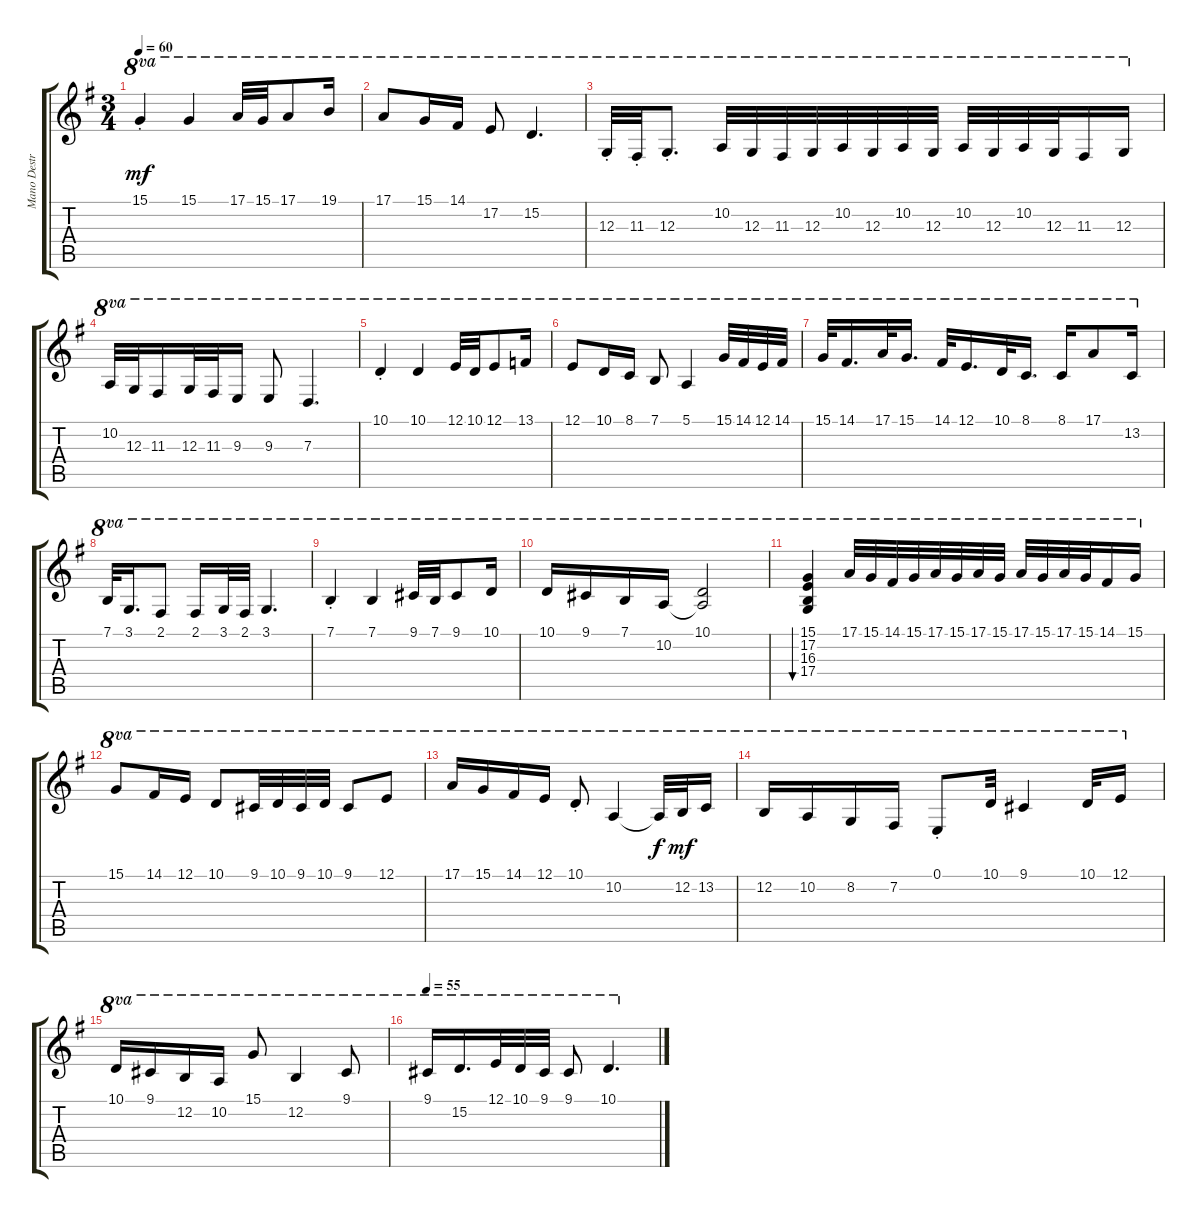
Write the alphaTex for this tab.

\track ("Mano Destra" "Mano Destr") {instrument harpsichord}
\staff {score tabs}
\tuning (E4 B3 G3 D3 A2 E2) {hide}
\ts (3 4)
\tempo 60
\clef g2
\ks g
15.1{st}.4{ot 8va dy mf instrument harpsichord} 15.1.4{ot 8va} 17.1.32{ot 8va} 15.1.32{ot 8va} 17.1.8{ot 8va} 19.1.16{ot 8va} |
17.1.8{ot 8va} 15.1.16{ot 8va} 14.1.16{ot 8va} 17.2.8{ot 8va} 15.2.4{d ot 8va} |
12.3{st}.32{ot 8va} 11.3{st}.32{ot 8va} 12.3{st}.8{d ot 8va} 10.2.32{ot 8va} 12.3.32{ot 8va} 11.3.32{ot 8va} 12.3.32{ot 8va} 10.2.32{ot 8va} 12.3.32{ot 8va} 10.2.32{ot 8va} 12.3.32{ot 8va} 10.2.32{ot 8va} 12.3.32{ot 8va} 10.2.32{ot 8va} 12.3.32{ot 8va} 11.3.16{ot 8va} 12.3.16{ot 8va} |
10.2.32{ot 8va} 12.3.32{ot 8va} 11.3.16{ot 8va} 12.3.32{ot 8va} 11.3.32{ot 8va} 9.3.16{ot 8va} 9.3.8{ot 8va} 7.3.4{d ot 8va} |
10.1{st}.4{ot 8va} 10.1.4{ot 8va} 12.1.32{ot 8va} 10.1.32{ot 8va} 12.1.8{ot 8va} 13.1.16{ot 8va} |
12.1.8{ot 8va} 10.1.16{ot 8va} 8.1.16{ot 8va} 7.1.8{ot 8va} 5.1.4{ot 8va} 15.1.32{ot 8va} 14.1.32{ot 8va} 12.1.32{ot 8va} 14.1.32{ot 8va} |
15.1.32{ot 8va} 14.1.16{d ot 8va} 17.1.32{ot 8va} 15.1.16{d ot 8va} 14.1.32{ot 8va} 12.1.16{d ot 8va} 10.1.32{ot 8va} 8.1.16{d ot 8va} 8.1.16{ot 8va} 17.1.8{ot 8va} 13.2.16{ot 8va} |
7.1.32{ot 8va} 3.1.16{d ot 8va} 2.1.8{ot 8va} 2.1.16{ot 8va} 3.1.32{ot 8va} 2.1.32{ot 8va} 3.1.4{d ot 8va} |
7.1{st}.4{ot 8va} 7.1.4{ot 8va} 9.1.32{ot 8va} 7.1.32{ot 8va} 9.1.8{ot 8va} 10.1.16{ot 8va} |
10.1.16{ot 8va} 9.1.16{ot 8va} 7.1.16{ot 8va} 10.2.16{ot 8va} (10.1 10.2{t}).2{ot 8va} |
(15.1 17.2 16.3 17.4).4{bu 240 ot 8va} 17.1.32{ot 8va} 15.1.32{ot 8va} 14.1.32{ot 8va} 15.1.32{ot 8va} 17.1.32{ot 8va} 15.1.32{ot 8va} 17.1.32{ot 8va} 15.1.32{ot 8va} 17.1.32{ot 8va} 15.1.32{ot 8va} 17.1.32{ot 8va} 15.1.32{ot 8va} 14.1.16{ot 8va} 15.1.16{ot 8va} |
15.1.8{ot 8va} 14.1.16{ot 8va} 12.1.16{ot 8va} 10.1.8{ot 8va} 9.1.32{ot 8va} 10.1.32{ot 8va} 9.1.32{ot 8va} 10.1.32{ot 8va} 9.1.8{ot 8va} 12.1.8{ot 8va} |
17.1.16{ot 8va} 15.1.16{ot 8va} 14.1.16{ot 8va} 12.1.16{ot 8va} 10.1{st}.8{ot 8va} 10.2.4{ot 8va} 10.2{t}.32{ot 8va dy f} 12.2.32{ot 8va dy mf} 13.2.16{ot 8va} |
12.2.16{ot 8va} 10.2.16{ot 8va} 8.2.16{ot 8va} 7.2.16{ot 8va} 0.1{st}.8{ot 8va} 10.1.32{ot 8va} 9.1.4{ot 8va} 10.1.32{ot 8va} 12.1.16{ot 8va} |
10.1.16{ot 8va} 9.1.16{ot 8va} 12.2.16{ot 8va} 10.2.16{ot 8va} 15.1.8{ot 8va} 12.2.4{ot 8va} 9.1.8{ot 8va} |
\tempo 55
9.1.16{ot 8va} 15.2.16{d ot 8va} 12.1.32{ot 8va} 10.1.32{ot 8va} 9.1.32{ot 8va} 9.1.8{ot 8va} 10.1.4{d ot 8va}
